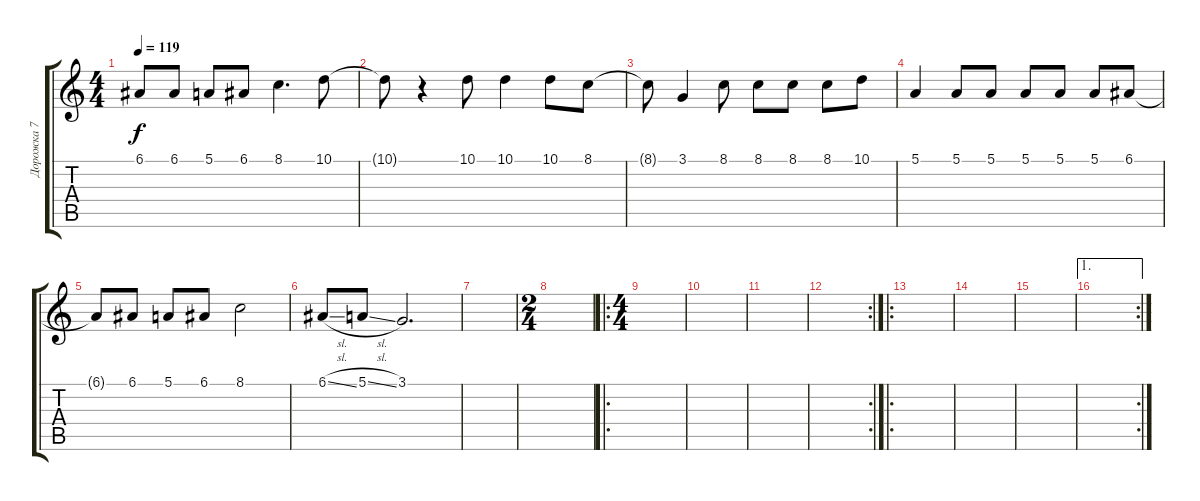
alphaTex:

\track ("Дорожка 7" "Дорожка 7") {instrument lead1square}
\staff {score tabs}
\tuning (E4 B3 G3 D3 A2 E2) {hide}
\ts (4 4)
\tempo 119
\clef g2
\ks c
6.1{t}.8{dy f} 6.1.8 5.1.8 6.1.8 8.1.4{d} 10.1.8 |
10.1{t}.8 r.4 10.1.8 10.1.4 10.1.8 8.1.8 |
8.1{t}.8 3.1.4 8.1.8 8.1.8 8.1.8 8.1.8 10.1.8 |
5.1.4 5.1.8 5.1.8 5.1.8 5.1.8 5.1.8 6.1.8 |
6.1{t}.8 6.1.8 5.1.8 6.1.8 8.1.2 |
6.1{sl}.8 5.1{sl}.8 3.1.2{d} |
|
\ts (2 4)
|
\ro
\ts (4 4)
|
|
|
\rc 2
|
\ro
|
|
|
\ae 1
\rc 2
